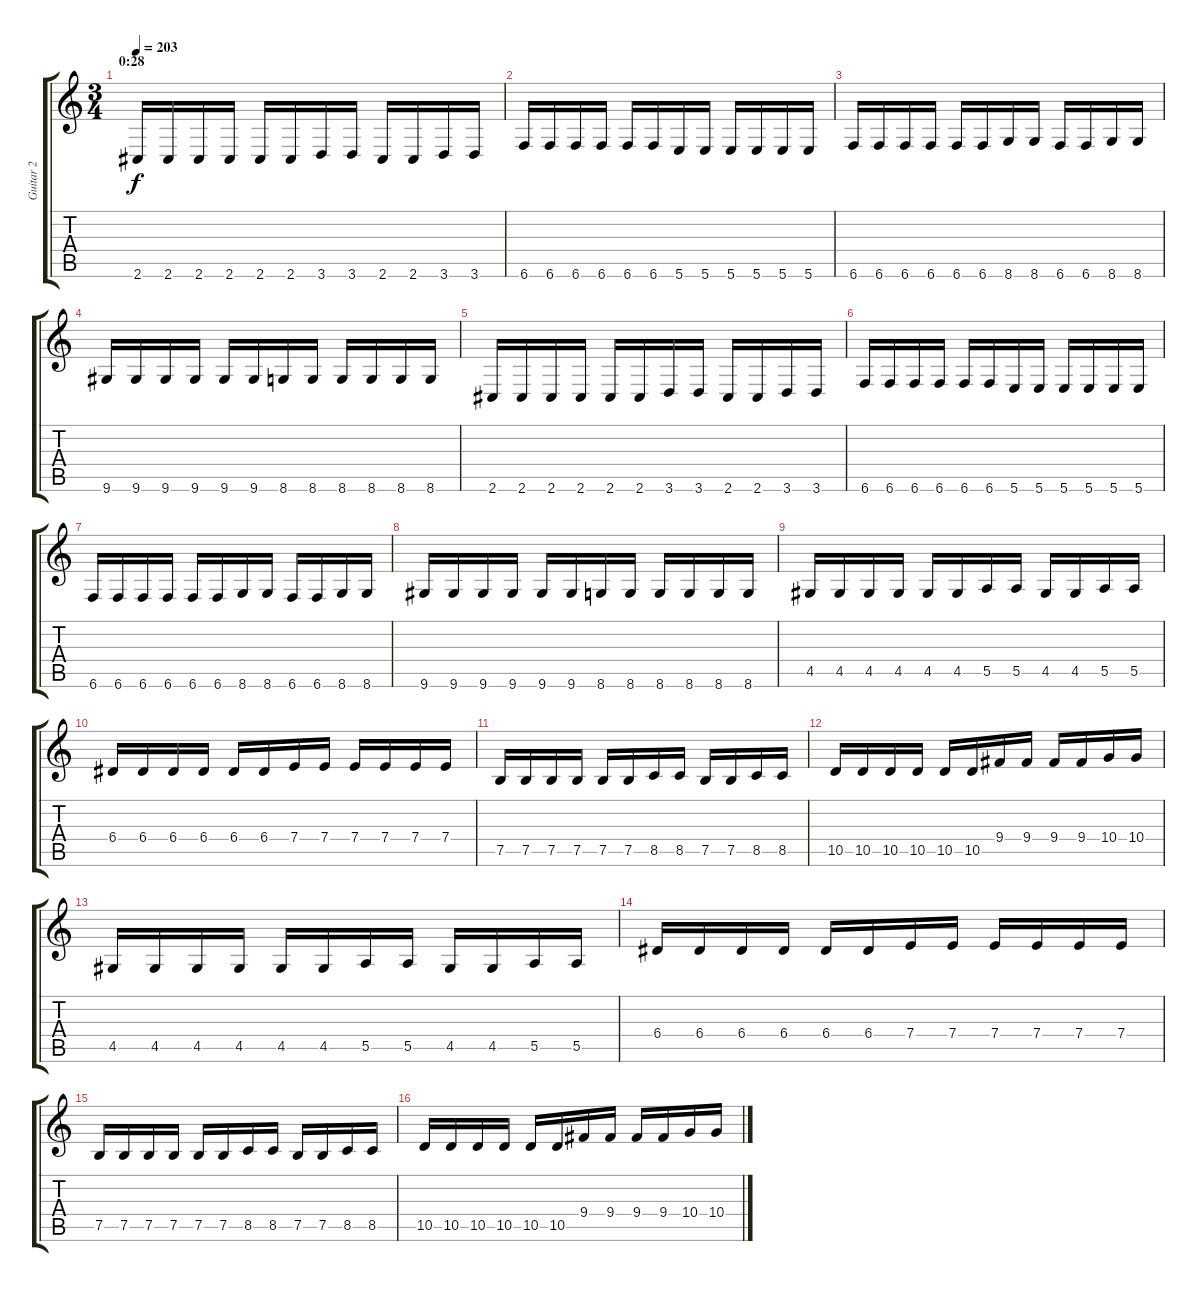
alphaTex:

\track ("Guitar 2" "Guitar 2") {instrument distortionguitar}
\staff {score tabs}
\tuning (B3 Gb3 D3 A2 E2 B1) {hide}
\ts (3 4)
\section ("" "0:28")
\tempo 203
\clef g2
\ks c
2.6.16{dy f} 2.6.16 2.6.16 2.6.16 2.6.16 2.6.16 3.6.16 3.6.16 2.6.16 2.6.16 3.6.16 3.6.16 |
6.6.16 6.6.16 6.6.16 6.6.16 6.6.16 6.6.16 5.6.16 5.6.16 5.6.16 5.6.16 5.6.16 5.6.16 |
6.6.16 6.6.16 6.6.16 6.6.16 6.6.16 6.6.16 8.6.16 8.6.16 6.6.16 6.6.16 8.6.16 8.6.16 |
9.6.16 9.6.16 9.6.16 9.6.16 9.6.16 9.6.16 8.6.16 8.6.16 8.6.16 8.6.16 8.6.16 8.6.16 |
2.6.16 2.6.16 2.6.16 2.6.16 2.6.16 2.6.16 3.6.16 3.6.16 2.6.16 2.6.16 3.6.16 3.6.16 |
6.6.16 6.6.16 6.6.16 6.6.16 6.6.16 6.6.16 5.6.16 5.6.16 5.6.16 5.6.16 5.6.16 5.6.16 |
6.6.16 6.6.16 6.6.16 6.6.16 6.6.16 6.6.16 8.6.16 8.6.16 6.6.16 6.6.16 8.6.16 8.6.16 |
9.6.16 9.6.16 9.6.16 9.6.16 9.6.16 9.6.16 8.6.16 8.6.16 8.6.16 8.6.16 8.6.16 8.6.16 |
4.5.16 4.5.16 4.5.16 4.5.16 4.5.16 4.5.16 5.5.16 5.5.16 4.5.16 4.5.16 5.5.16 5.5.16 |
6.4.16 6.4.16 6.4.16 6.4.16 6.4.16 6.4.16 7.4.16 7.4.16 7.4.16 7.4.16 7.4.16 7.4.16 |
7.5.16 7.5.16 7.5.16 7.5.16 7.5.16 7.5.16 8.5.16 8.5.16 7.5.16 7.5.16 8.5.16 8.5.16 |
10.5.16 10.5.16 10.5.16 10.5.16 10.5.16 10.5.16 9.4.16 9.4.16 9.4.16 9.4.16 10.4.16 10.4.16 |
4.5.16 4.5.16 4.5.16 4.5.16 4.5.16 4.5.16 5.5.16 5.5.16 4.5.16 4.5.16 5.5.16 5.5.16 |
6.4.16 6.4.16 6.4.16 6.4.16 6.4.16 6.4.16 7.4.16 7.4.16 7.4.16 7.4.16 7.4.16 7.4.16 |
7.5.16 7.5.16 7.5.16 7.5.16 7.5.16 7.5.16 8.5.16 8.5.16 7.5.16 7.5.16 8.5.16 8.5.16 |
10.5.16 10.5.16 10.5.16 10.5.16 10.5.16 10.5.16 9.4.16 9.4.16 9.4.16 9.4.16 10.4.16 10.4.16
